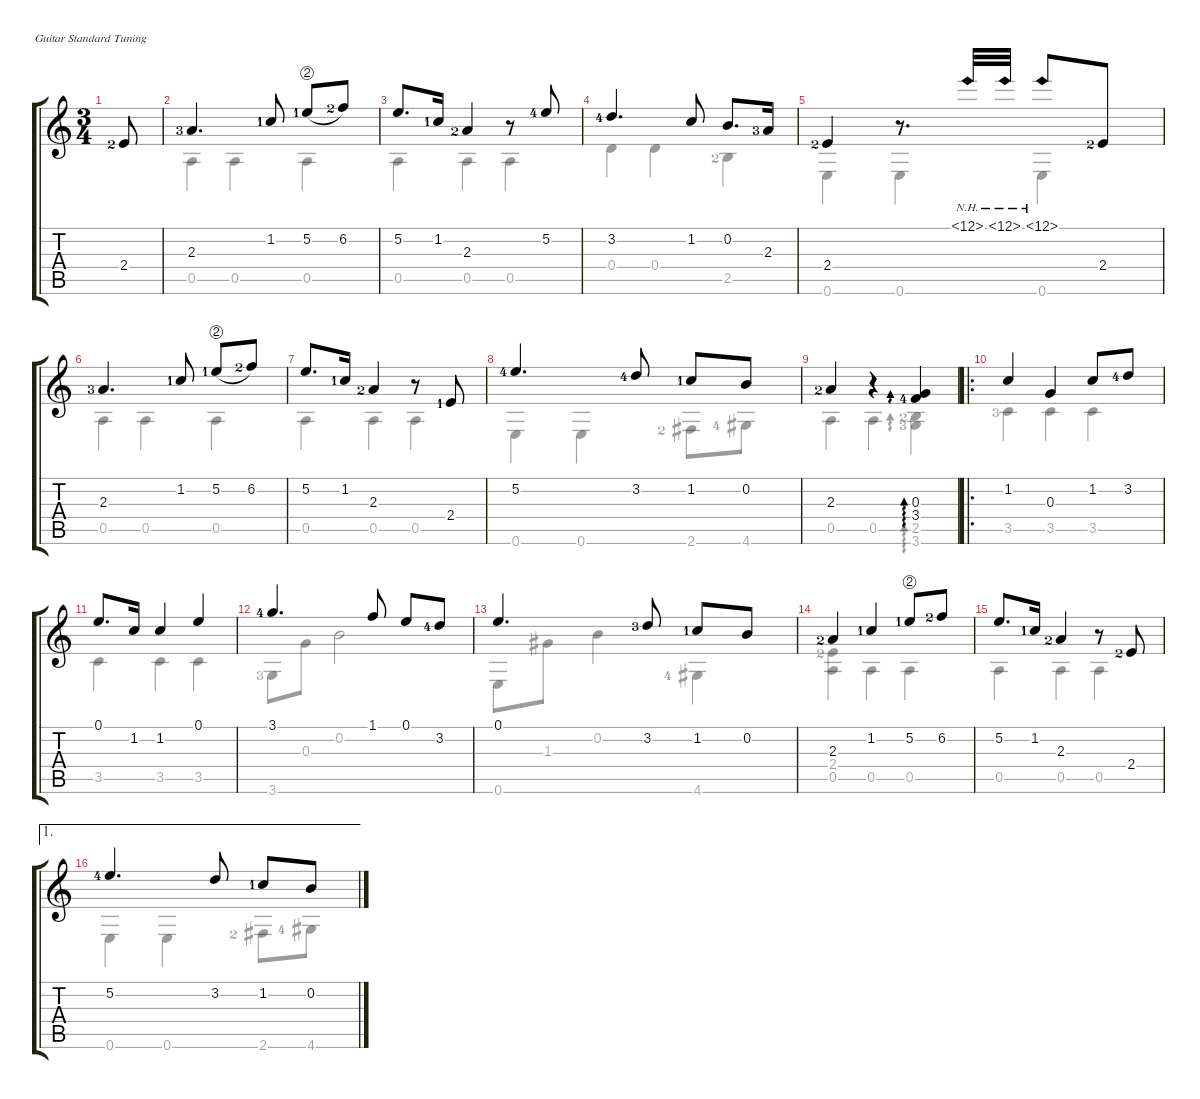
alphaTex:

\defaultSystemsLayout 4
\hideDynamics
\singleTrackTrackNamePolicy hidden
\multiTrackTrackNamePolicy hidden
\firstSystemTrackNameMode fullname
\firstSystemTrackNameOrientation horizontal
\otherSystemsTrackNameOrientation horizontal
\track ("Nylon Guitar" "Nylon Guit") {instrument acousticguitarnylon}
\staff {score tabs}
\tuning (E4 B3 G3 D3 A2 E2)
\voice
\ts (3 4)
\ac
\tempo (80 hide)
\clef g2
\ks aminor
2.4{lf 3}.8{dy mf instrument acousticguitarnylon} |
2.3{lf 4}.4{d} 1.2{lf 2}.8 5.2{string lf 2}.8{legatoorigin} 6.2{lf 3}.8 |
5.2.8{d} 1.2{lf 2}.16 2.3{lf 3}.4 r.8 5.2{lf 5}.8 |
3.2{lf 5}.4{d} 1.2.8 0.2.8{d} 2.3{lf 4}.16 |
2.4{lf 3}.4 r.8{d} 12.1{nh}.32 12.1{nh}.32 12.1{nh}.8 2.4{lf 3}.8 |
2.3{lf 4}.4{d} 1.2{lf 2}.8 5.2{string lf 2}.8{legatoorigin} 6.2{lf 3}.8 |
5.2.8{d} 1.2{lf 2}.16 2.3{lf 3}.4 r.8 2.4{lf 2}.8 |
5.2{lf 5}.4{d} 3.2{lf 5}.8 1.2{lf 2}.8 0.2.8 |
2.3{lf 3}.4 r.4 (0.3 3.4{lf 5}).4{ad 0} |
\ro
1.2.4 0.3.4 1.2.8 3.2{lf 5}.8 |
0.1.8{d} 1.2.16 1.2.4 0.1.4 |
3.1{lf 5}.4{d} 1.1.8 0.1.8 3.2{lf 5}.8 |
0.1.4{d} 3.2{lf 4}.8 1.2{lf 2}.8 0.2.8 |
2.3{lf 3}.4 1.2{lf 2}.4 5.2{string lf 2}.8 6.2{lf 3}.8 |
5.2.8{d} 1.2{lf 2}.16 2.3{lf 3}.4 r.8 2.4{lf 3}.8 |
\ae 1
5.2{lf 5}.4{d} 3.2.8 1.2{lf 2}.8 0.2.8
\voice
\clef g2
\ottava regular
\simile none
\ks aminor
|
0.5.4 0.5.4 0.5.4 |
0.5.4 0.5.4 0.5.4 |
0.4.4 0.4.4 2.5{lf 3}.4 |
0.6.4 0.6.4 0.6.4 |
0.5.4 0.5.4 0.5.4 |
0.5.4 0.5.4 0.5.4 |
0.6.4 0.6.4 2.6{lf 3}.8 4.6{lf 5}.8 |
0.5.4 0.5.4 (2.5{lf 3} 3.6{lf 4}).4{ad 0} |
3.5{lf 4}.4 3.5.4 3.5.4 |
3.5.4 3.5.4 3.5.4 |
3.6{lf 4}.8 0.3.8 0.2.2 |
0.6.8 1.3.8 0.2.4 4.6{lf 5}.4 |
(2.4{lf 3} 0.5).4 0.5.4 0.5.4 |
0.5.4 0.5.4 0.5.4 |
0.6.4 0.6.4 2.6{lf 3}.8 4.6{lf 5}.8
